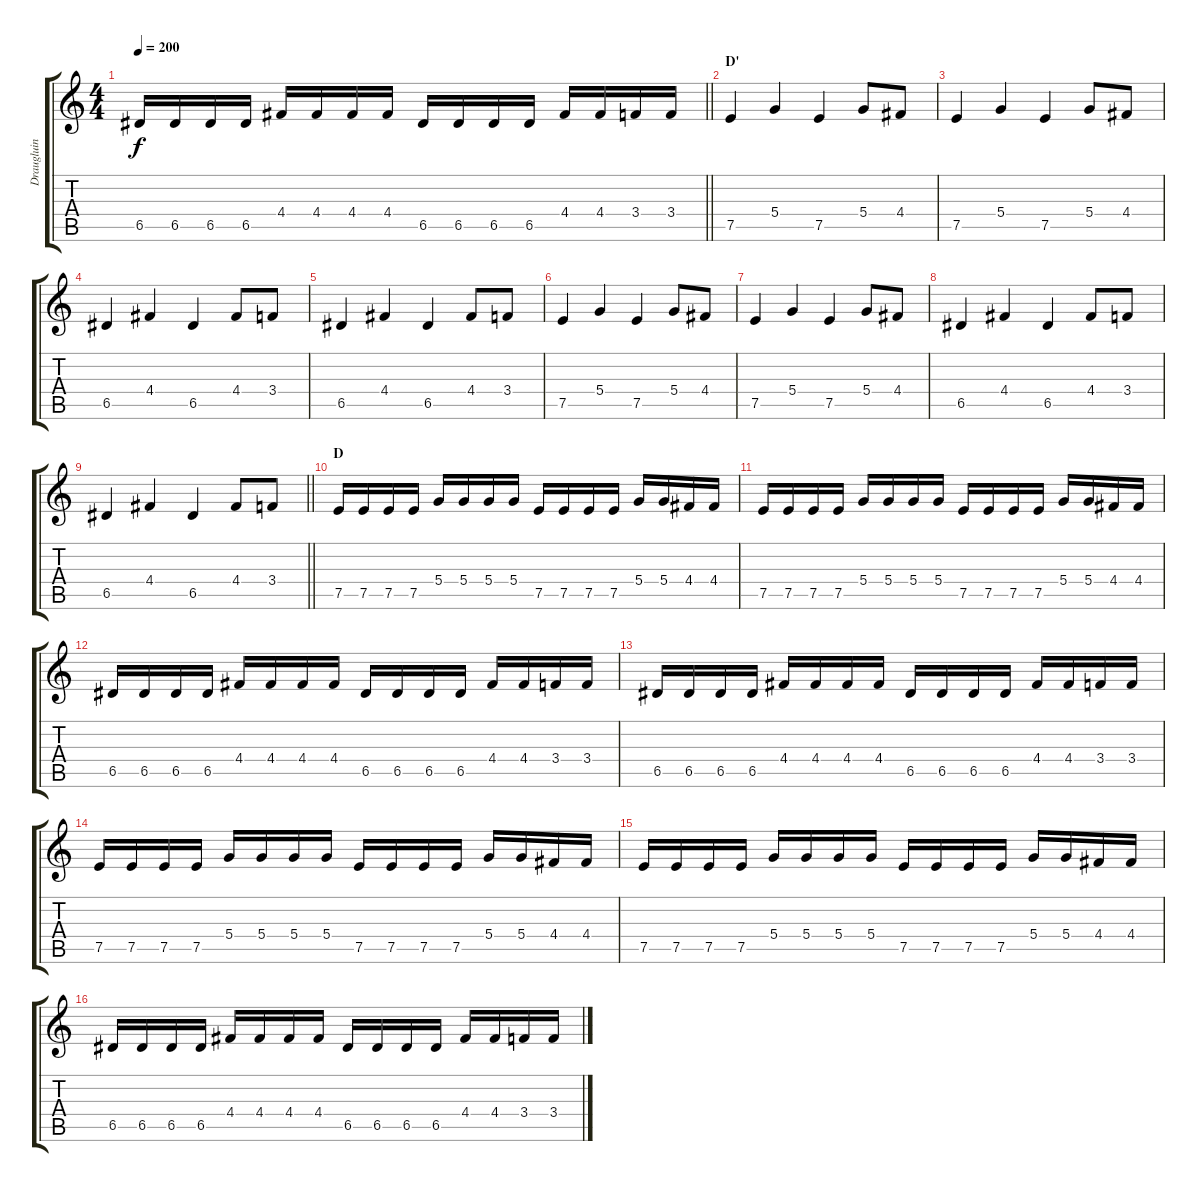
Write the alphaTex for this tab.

\track ("Draugluin" "Draugluin") {instrument distortionguitar}
\staff {score tabs}
\tuning (E4 B3 G3 D3 A2 E2) {hide}
\ts (4 4)
\tempo 200
\clef g2
\barLineRight lightlight
\ks c
6.5.16{dy f} 6.5.16 6.5.16 6.5.16 4.4.16 4.4.16 4.4.16 4.4.16 6.5.16 6.5.16 6.5.16 6.5.16 4.4.16 4.4.16 3.4.16 3.4.16 |
\section ("" "D'")
7.5.4 5.4.4 7.5.4 5.4.8 4.4.8 |
7.5.4 5.4.4 7.5.4 5.4.8 4.4.8 |
6.5.4 4.4.4 6.5.4 4.4.8 3.4.8 |
6.5.4 4.4.4 6.5.4 4.4.8 3.4.8 |
7.5.4 5.4.4 7.5.4 5.4.8 4.4.8 |
7.5.4 5.4.4 7.5.4 5.4.8 4.4.8 |
6.5.4 4.4.4 6.5.4 4.4.8 3.4.8 |
\barLineRight lightlight
6.5.4 4.4.4 6.5.4 4.4.8 3.4.8 |
\section ("" "D")
7.5.16 7.5.16 7.5.16 7.5.16 5.4.16 5.4.16 5.4.16 5.4.16 7.5.16 7.5.16 7.5.16 7.5.16 5.4.16 5.4.16 4.4.16 4.4.16 |
7.5.16 7.5.16 7.5.16 7.5.16 5.4.16 5.4.16 5.4.16 5.4.16 7.5.16 7.5.16 7.5.16 7.5.16 5.4.16 5.4.16 4.4.16 4.4.16 |
6.5.16 6.5.16 6.5.16 6.5.16 4.4.16 4.4.16 4.4.16 4.4.16 6.5.16 6.5.16 6.5.16 6.5.16 4.4.16 4.4.16 3.4.16 3.4.16 |
6.5.16 6.5.16 6.5.16 6.5.16 4.4.16 4.4.16 4.4.16 4.4.16 6.5.16 6.5.16 6.5.16 6.5.16 4.4.16 4.4.16 3.4.16 3.4.16 |
7.5.16 7.5.16 7.5.16 7.5.16 5.4.16 5.4.16 5.4.16 5.4.16 7.5.16 7.5.16 7.5.16 7.5.16 5.4.16 5.4.16 4.4.16 4.4.16 |
7.5.16 7.5.16 7.5.16 7.5.16 5.4.16 5.4.16 5.4.16 5.4.16 7.5.16 7.5.16 7.5.16 7.5.16 5.4.16 5.4.16 4.4.16 4.4.16 |
6.5.16 6.5.16 6.5.16 6.5.16 4.4.16 4.4.16 4.4.16 4.4.16 6.5.16 6.5.16 6.5.16 6.5.16 4.4.16 4.4.16 3.4.16 3.4.16
